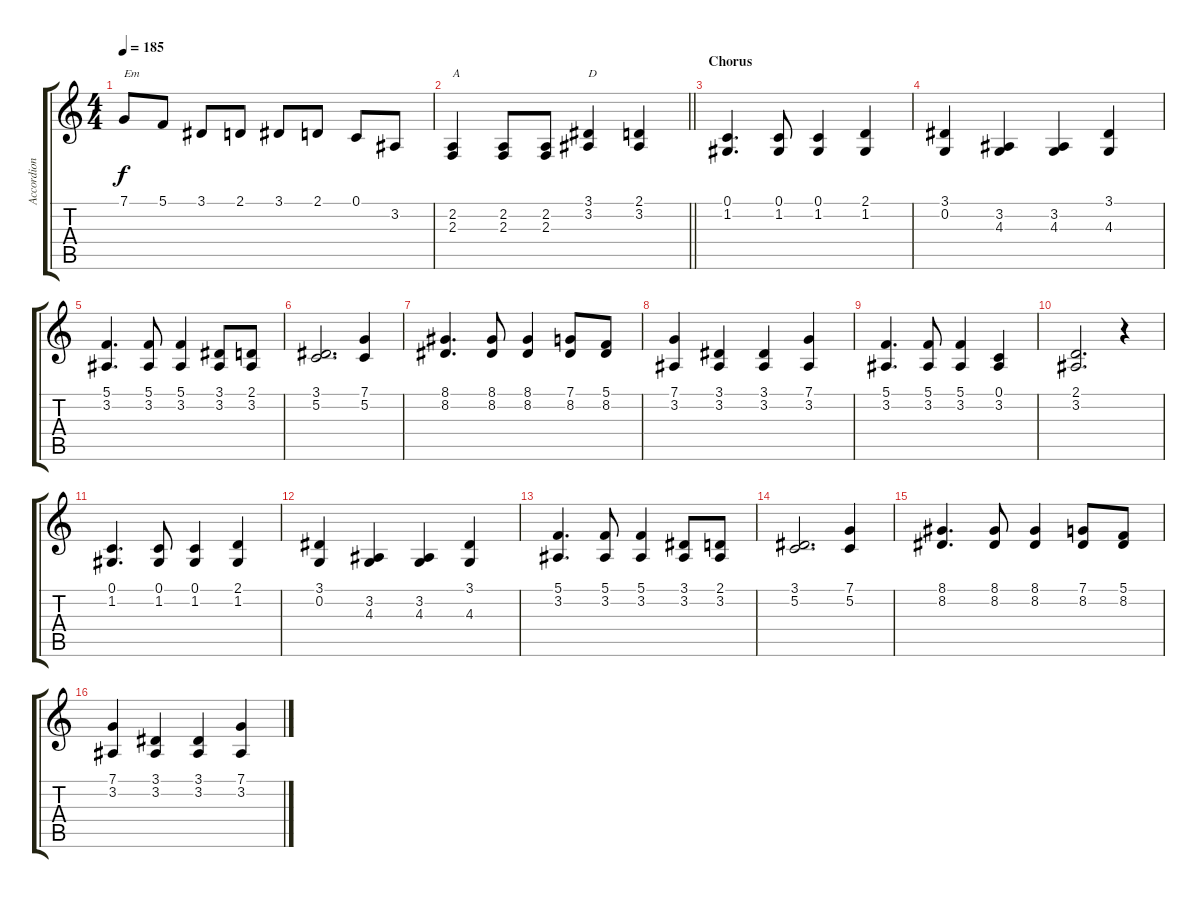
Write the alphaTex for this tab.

\track ("Accordion" "Accordion") {instrument accordion}
\staff {score tabs}
\tuning (C4 G3 Eb3 Bb2 F2 C2) {hide}
\ts (4 4)
\tempo 185
\clef g2
\ks c
7.1.8{txt "Em" dy f} 5.1.8 3.1.8 2.1.8 3.1.8 2.1.8 0.1.8 3.2.8 |
\barLineRight lightlight
(2.2 2.3).4{txt "A"} (2.2 2.3).8 (2.2 2.3).8 (3.1 3.2).4{txt "D"} (2.1 3.2).4 |
\section ("" "Chorus")
(0.1 1.2).4{d} (0.1 1.2).8 (0.1 1.2).4 (2.1 1.2).4 |
(3.1 0.2).4 (3.2 4.3).4 (3.2 4.3).4 (3.1 4.3).4 |
(5.1 3.2).4{d} (5.1 3.2).8 (5.1 3.2).4 (3.1 3.2).8 (2.1 3.2).8 |
(3.1 5.2).2{d} (7.1 5.2).4 |
(8.1 8.2).4{d} (8.1 8.2).8 (8.1 8.2).4 (7.1 8.2).8 (5.1 8.2).8 |
(7.1 3.2).4 (3.1 3.2).4 (3.1 3.2).4 (7.1 3.2).4 |
(5.1 3.2).4{d} (5.1 3.2).8 (5.1 3.2).4 (0.1 3.2).4 |
(2.1 3.2).2{d} r.4 |
(0.1 1.2).4{d} (0.1 1.2).8 (0.1 1.2).4 (2.1 1.2).4 |
(3.1 0.2).4 (3.2 4.3).4 (3.2 4.3).4 (3.1 4.3).4 |
(5.1 3.2).4{d} (5.1 3.2).8 (5.1 3.2).4 (3.1 3.2).8 (2.1 3.2).8 |
(3.1 5.2).2{d} (7.1 5.2).4 |
(8.1 8.2).4{d} (8.1 8.2).8 (8.1 8.2).4 (7.1 8.2).8 (5.1 8.2).8 |
(7.1 3.2).4 (3.1 3.2).4 (3.1 3.2).4 (7.1 3.2).4
